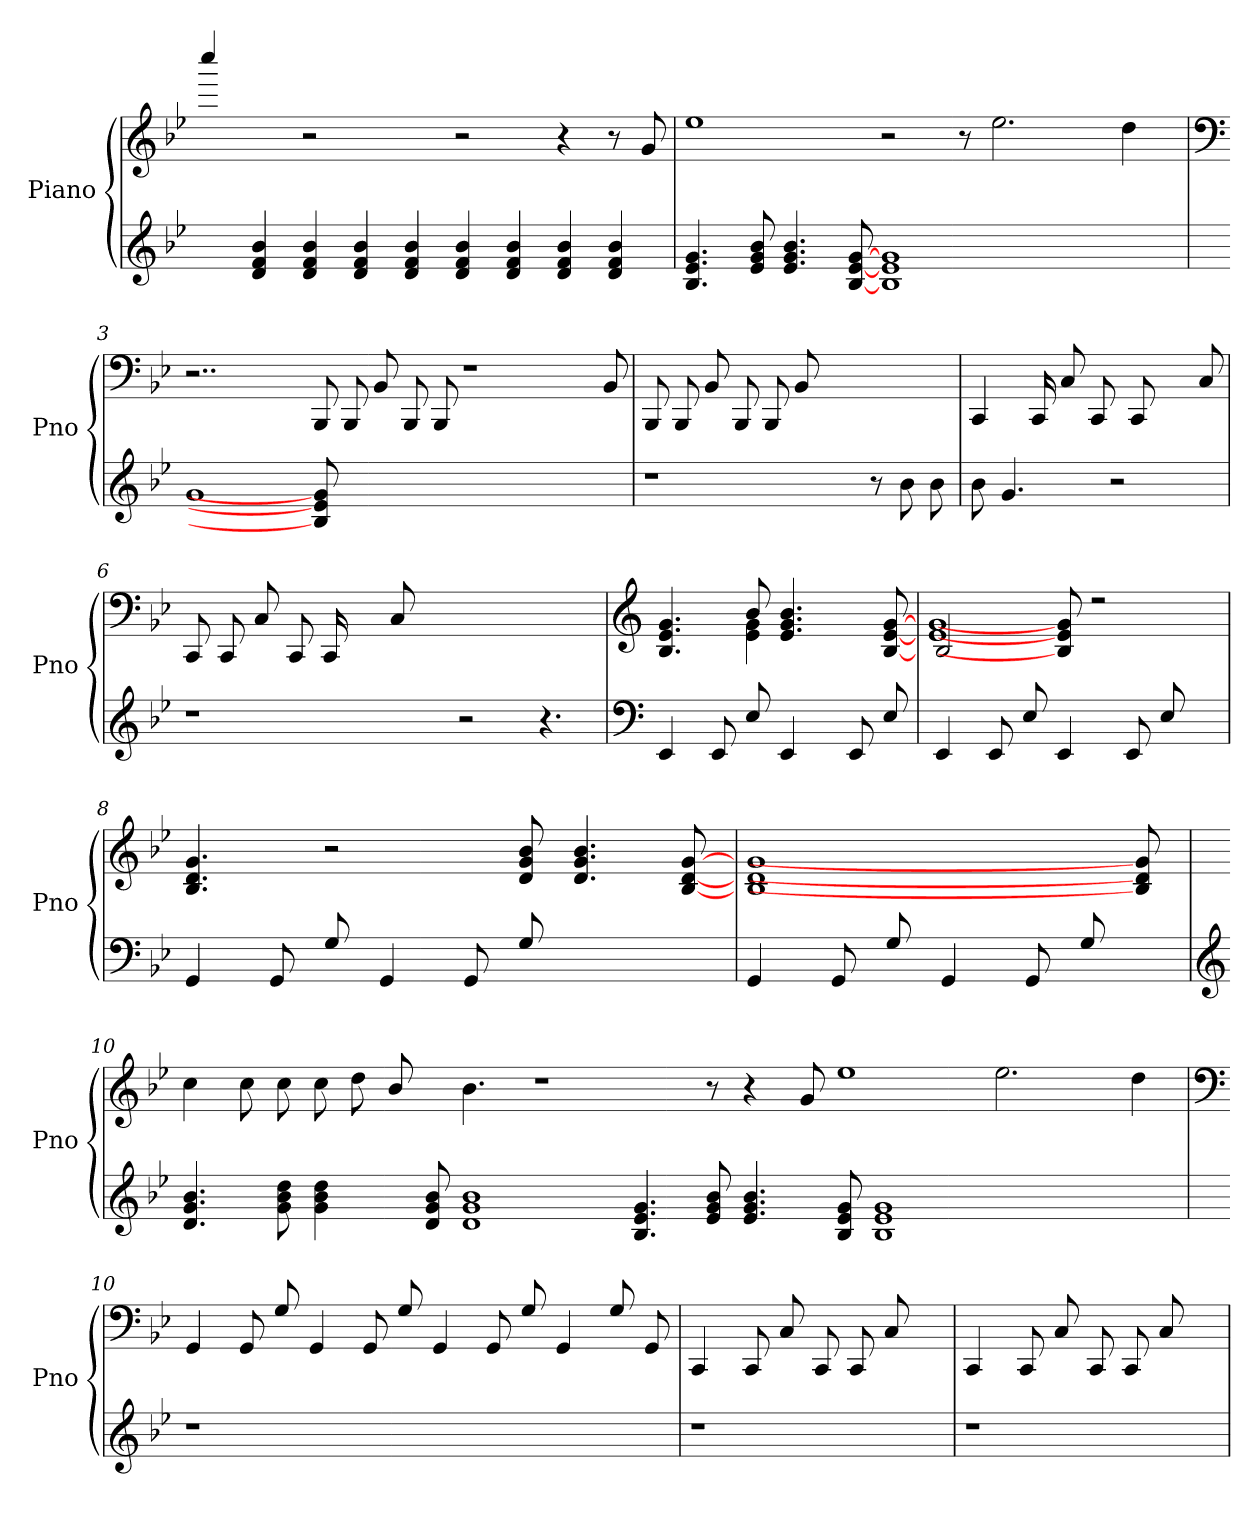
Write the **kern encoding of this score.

**kern	**kern
*part1	*part1
*staff2	*staff1
*I"Piano	*
*I'Pno	*
*clefG2	*clefG2
*k[b-e-]	*k[b-e-]
=1	=1
4ryy	4cccc/
4d/ 4f/ 4b-/	4ryy
4b-/ 4d/ 4f/	2r
4b-/ 4d/ 4f/	.
4b-/ 4d/ 4f/	4ryy
4d/ 4b-/ 4f/	2r
4b-/ 4d/ 4f/	.
4d/ 4b-/ 4f/	4r
4f/ 4b-/ 4d/	8r
.	8g/
=2	=2
4.e-/ 4.g/ 4.B-/	1ee-\
8e-/ 8g/ 8b-/	.
4.b-/ 4.e-/ 4.g/	.
[8e-/ [8g/ [8B-/	.
1g\ 1e-\ 1B-\	2r
.	8r
.	2.ee-\
2ryy	.
.	4dd\
8ryy	.
!!LO:LB:g=z
=3	=3
*	*clefF4
1g\	2..r
.	8ryy
8e-/] 8g/] 8B-/]	8BBB-/
1ryy	8BBB-/
.	8BB-/
.	8BBB-/
.	8BBB-/
.	1r
2ryy	.
8ryy	8BB-/
=4	=4
1r	8BBB-/
.	8BBB-/
.	8BB-/
.	8BBB-/
.	8BBB-/
.	8BB-/
.	2ryy
8r	.
8b-\	.
8b-\	8ryy
=5	=5
8b-\	4CC/
4.g/	.
.	16CC/
.	8C/
.	8CC/
2r	.
.	8CC/
.	8.ryy
.	8C/
=6	=6
1r	8CC/
.	8CC/
.	8C/
.	8CC/
.	16CC/
.	8.ryy
.	8C/
.	1ryy
2r	.
4.r	.
!!LO:LB:g=z
=6	=6
*clefF4	*clefG2
*	*^
4EE-/	4.B-/ 4.e-/ 4.g/	4.ryy
8EE-/	.	.
8E-/	8b-/	4g\ 4e-\
4EE-/	4.e-/ 4.g/ 4.b-/	.
.	.	4.ryy
8EE-/	.	.
8E-/	[8B-/ [8e-/ [8g/	.
=7	=7	=7
4EE-/	2B-/	1e-\ 1g\
8EE-/	.	.
8E-/	.	.
4EE-/	8B-/] 8e-/] 8g/]	.
.	2r	.
8EE-/	.	.
8E-/	.	.
8ryy	.	8ryy
*	*v	*v
=8	=8
4GG/	4.g/ 4.d/ 4.B-/
8GG/	.
8G/	2r
4GG/	.
8GG/	.
8G/	8d/ 8g/ 8b-/
2ryy	4.b-/ 4.d/ 4.g/
.	[8g/ [8B-/ [8d/
=9	=9
4GG/	1B-\ 1d\ 1g\
8GG/	.
8G/	.
4GG/	.
8GG/	.
8G/	.
8ryy	8g/] 8B-/] 8d/]
!!LO:LB:g=z
=10	=10
*clefG2	*
4.d/ 4.g/ 4.b-/	4cc\
.	8cc\
8g\ 8b-\ 8dd\	8cc\
4dd\ 4b-\ 4g\	8cc\
.	8dd\
8ryy	8b-/
8d/ 8g/ 8b-/	8ryy
1g\ 1b-\ 1d\	4.b-\
.	1r
4.e-/ 4.g/ 4.B-/	.
8e-/ 8g/ 8b-/	8r
4.g/ 4.e-/ 4.b-/	4r
.	8g/
8B-/ 8g/ 8e-/	1ee-\
1e-\ 1g\ 1B-\	.
.	2.ee-\
2..ryy	.
.	4dd\
!!LO:LB:g=z
=10	=10
*	*clefF4
1r	4GG/
.	8GG/
.	8G/
.	4GG/
.	8GG/
.	8G/
1ryy	4GG/
.	8GG/
.	8G/
.	4GG/
.	8G/
.	8GG/
=11	=11
1r	4CC/
.	8CC/
.	8C/
.	8CC/
.	8CC/
.	8C/
.	8ryy
=12	=12
1r	4CC/
.	8CC/
.	8C/
.	8CC/
.	8CC/
.	8C/
.	8ryy
=	=
*-	*-
